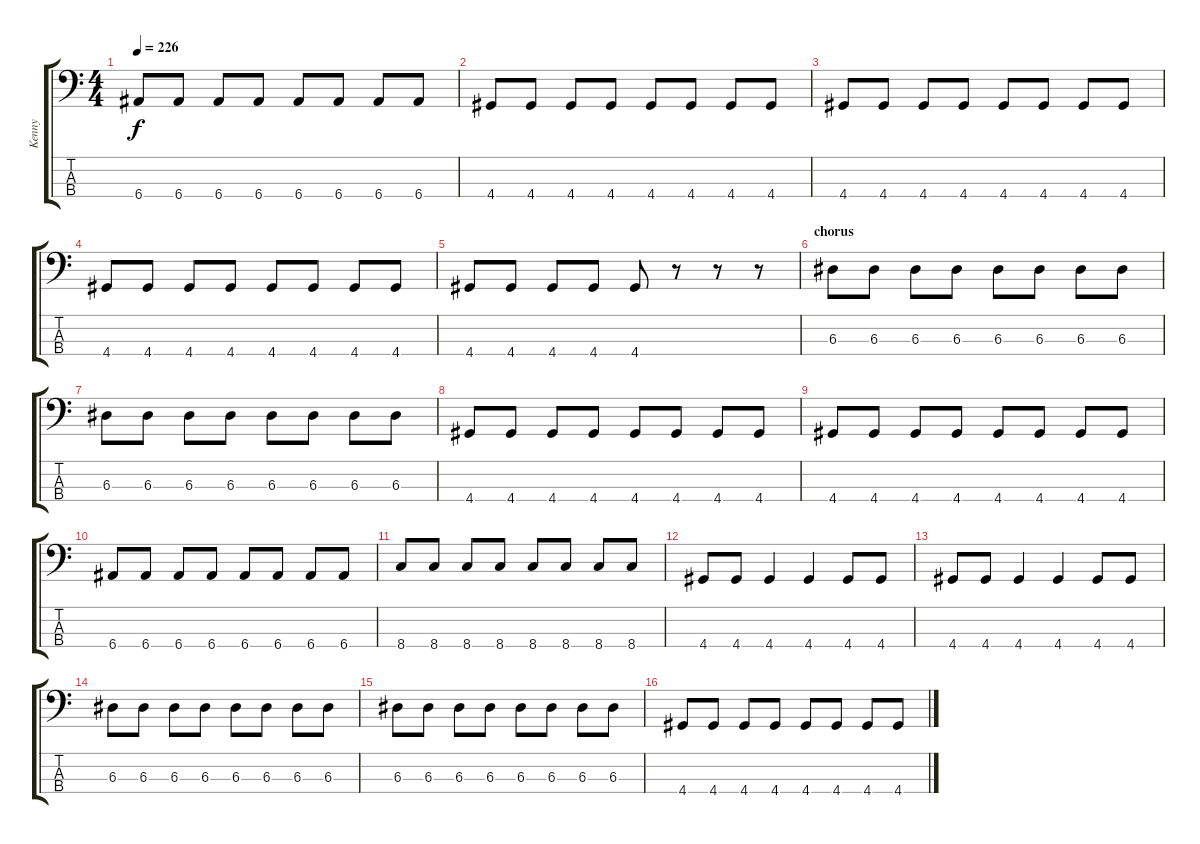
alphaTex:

\track ("Kenny" "Kenny") {instrument electricbasspick}
\staff {score tabs}
\tuning (G2 D2 A1 E1) {hide}
\ts (4 4)
\tempo 226
\clef f4
\ks c
6.4.8{dy f} 6.4.8 6.4.8 6.4.8 6.4.8 6.4.8 6.4.8 6.4.8 |
4.4.8 4.4.8 4.4.8 4.4.8 4.4.8 4.4.8 4.4.8 4.4.8 |
4.4.8 4.4.8 4.4.8 4.4.8 4.4.8 4.4.8 4.4.8 4.4.8 |
4.4.8 4.4.8 4.4.8 4.4.8 4.4.8 4.4.8 4.4.8 4.4.8 |
4.4.8 4.4.8 4.4.8 4.4.8 4.4.8 r.8 r.8 r.8 |
\section ("" "chorus")
6.3.8 6.3.8 6.3.8 6.3.8 6.3.8 6.3.8 6.3.8 6.3.8 |
6.3.8 6.3.8 6.3.8 6.3.8 6.3.8 6.3.8 6.3.8 6.3.8 |
4.4.8 4.4.8 4.4.8 4.4.8 4.4.8 4.4.8 4.4.8 4.4.8 |
4.4.8 4.4.8 4.4.8 4.4.8 4.4.8 4.4.8 4.4.8 4.4.8 |
6.4.8 6.4.8 6.4.8 6.4.8 6.4.8 6.4.8 6.4.8 6.4.8 |
8.4.8 8.4.8 8.4.8 8.4.8 8.4.8 8.4.8 8.4.8 8.4.8 |
4.4.8 4.4.8 4.4.4 4.4.4 4.4.8 4.4.8 |
4.4.8 4.4.8 4.4.4 4.4.4 4.4.8 4.4.8 |
6.3.8 6.3.8 6.3.8 6.3.8 6.3.8 6.3.8 6.3.8 6.3.8 |
6.3.8 6.3.8 6.3.8 6.3.8 6.3.8 6.3.8 6.3.8 6.3.8 |
4.4.8 4.4.8 4.4.8 4.4.8 4.4.8 4.4.8 4.4.8 4.4.8
